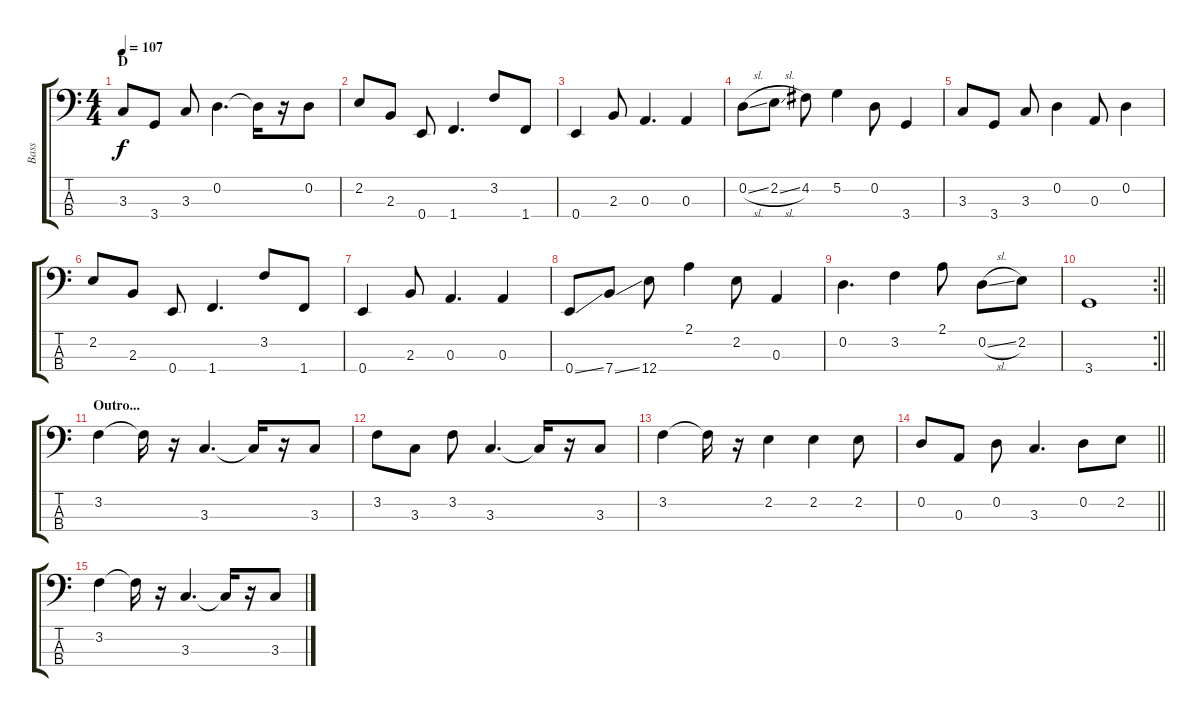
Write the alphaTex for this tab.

\track ("Bass" "Bass") {instrument electricbassfinger}
\staff {score tabs}
\tuning (G2 D2 A1 E1) {hide}
\ts (4 4)
\section ("" "D")
\tempo 107
\clef f4
\ks c
3.3.8{dy f} 3.4.8 3.3.8 0.2.4{d} 0.2{t}.16 r.16 0.2.8 |
2.2.8 2.3.8 0.4.8 1.4.4{d} 3.2.8 1.4.8 |
0.4.4 2.3.8 0.3.4{d} 0.3.4 |
0.2{sl}.8 2.2{sl}.8 4.2.8 5.2.4 0.2.8 3.4.4 |
3.3.8 3.4.8 3.3.8 0.2.4 0.3.8 0.2.4 |
2.2.8 2.3.8 0.4.8 1.4.4{d} 3.2.8 1.4.8 |
0.4.4 2.3.8 0.3.4{d} 0.3.4 |
0.4{ss}.8 7.4{ss}.8 12.4.8 2.1.4 2.2.8 0.3.4 |
0.2.4{d} 3.2.4 2.1.8 0.2{sl}.8 2.2.8 |
\rc 2
\barLineRight lightlight
3.4.1 |
\section ("" "Outro...")
3.2.4 3.2{t}.16 r.16 3.3.4{d} 3.3{t}.16 r.16 3.3.8 |
3.2.8 3.3.8 3.2.8 3.3.4{d} 3.3{t}.16 r.16 3.3.8 |
3.2.4 3.2{t}.16 r.16 2.2.4 2.2.4 2.2.8 |
\barLineRight lightlight
0.2.8 0.3.8 0.2.8 3.3.4{d} 0.2.8 2.2.8 |
3.2.4 3.2{t}.16 r.16 3.3.4{d} 3.3{t}.16 r.16 3.3.8
